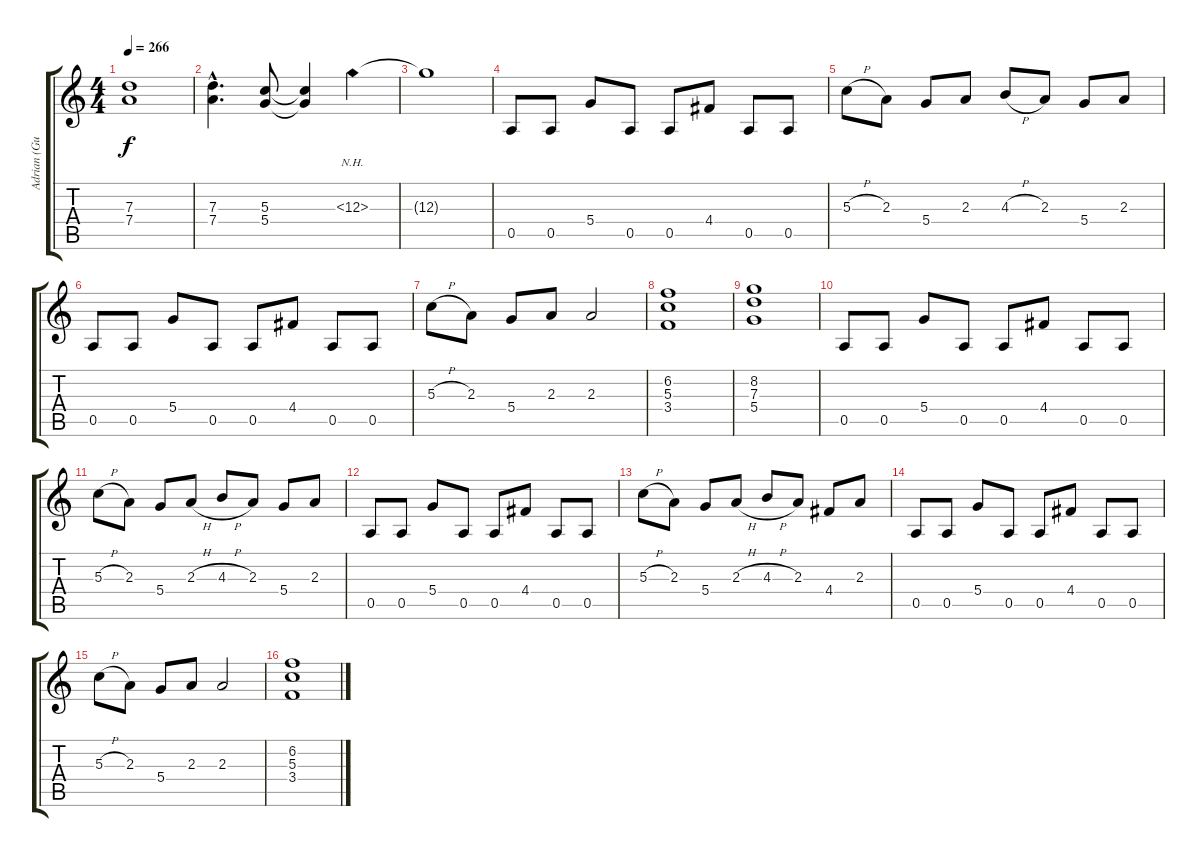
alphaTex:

\track ("Adrian (Guitar 2)" "Adrian (Gu") {instrument distortionguitar}
\staff {score tabs}
\tuning (E4 B3 G3 D3 A2 E2) {hide}
\ts (4 4)
\tempo 266
\clef g2
\ks c
(7.3{t} 7.4{t}).1{dy f} |
(7.3{hac} 7.4{hac}).4{d} (5.3 5.4).8 (5.3{t} 5.4{t}).4 12.3{nh}.4 |
12.3{t}.1 |
0.5.8 0.5.8 5.4.8 0.5.8 0.5.8 4.4.8 0.5.8 0.5.8 |
5.3{h}.8 2.3.8 5.4.8 2.3.8 4.3{h}.8 2.3.8 5.4.8 2.3.8 |
0.5.8 0.5.8 5.4.8 0.5.8 0.5.8 4.4.8 0.5.8 0.5.8 |
5.3{h}.8 2.3.8 5.4.8 2.3.8 2.3.2 |
(6.2 5.3 3.4).1 |
(8.2 7.3 5.4).1 |
0.5.8 0.5.8 5.4.8 0.5.8 0.5.8 4.4.8 0.5.8 0.5.8 |
5.3{h}.8 2.3.8 5.4.8 2.3{h}.8 4.3{h}.8 2.3.8 5.4.8 2.3.8 |
0.5.8 0.5.8 5.4.8 0.5.8 0.5.8 4.4.8 0.5.8 0.5.8 |
5.3{h}.8 2.3.8 5.4.8 2.3{h}.8 4.3{h}.8 2.3.8 4.4.8 2.3.8 |
0.5.8 0.5.8 5.4.8 0.5.8 0.5.8 4.4.8 0.5.8 0.5.8 |
5.3{h}.8 2.3.8 5.4.8 2.3.8 2.3.2 |
(6.2 5.3 3.4).1
